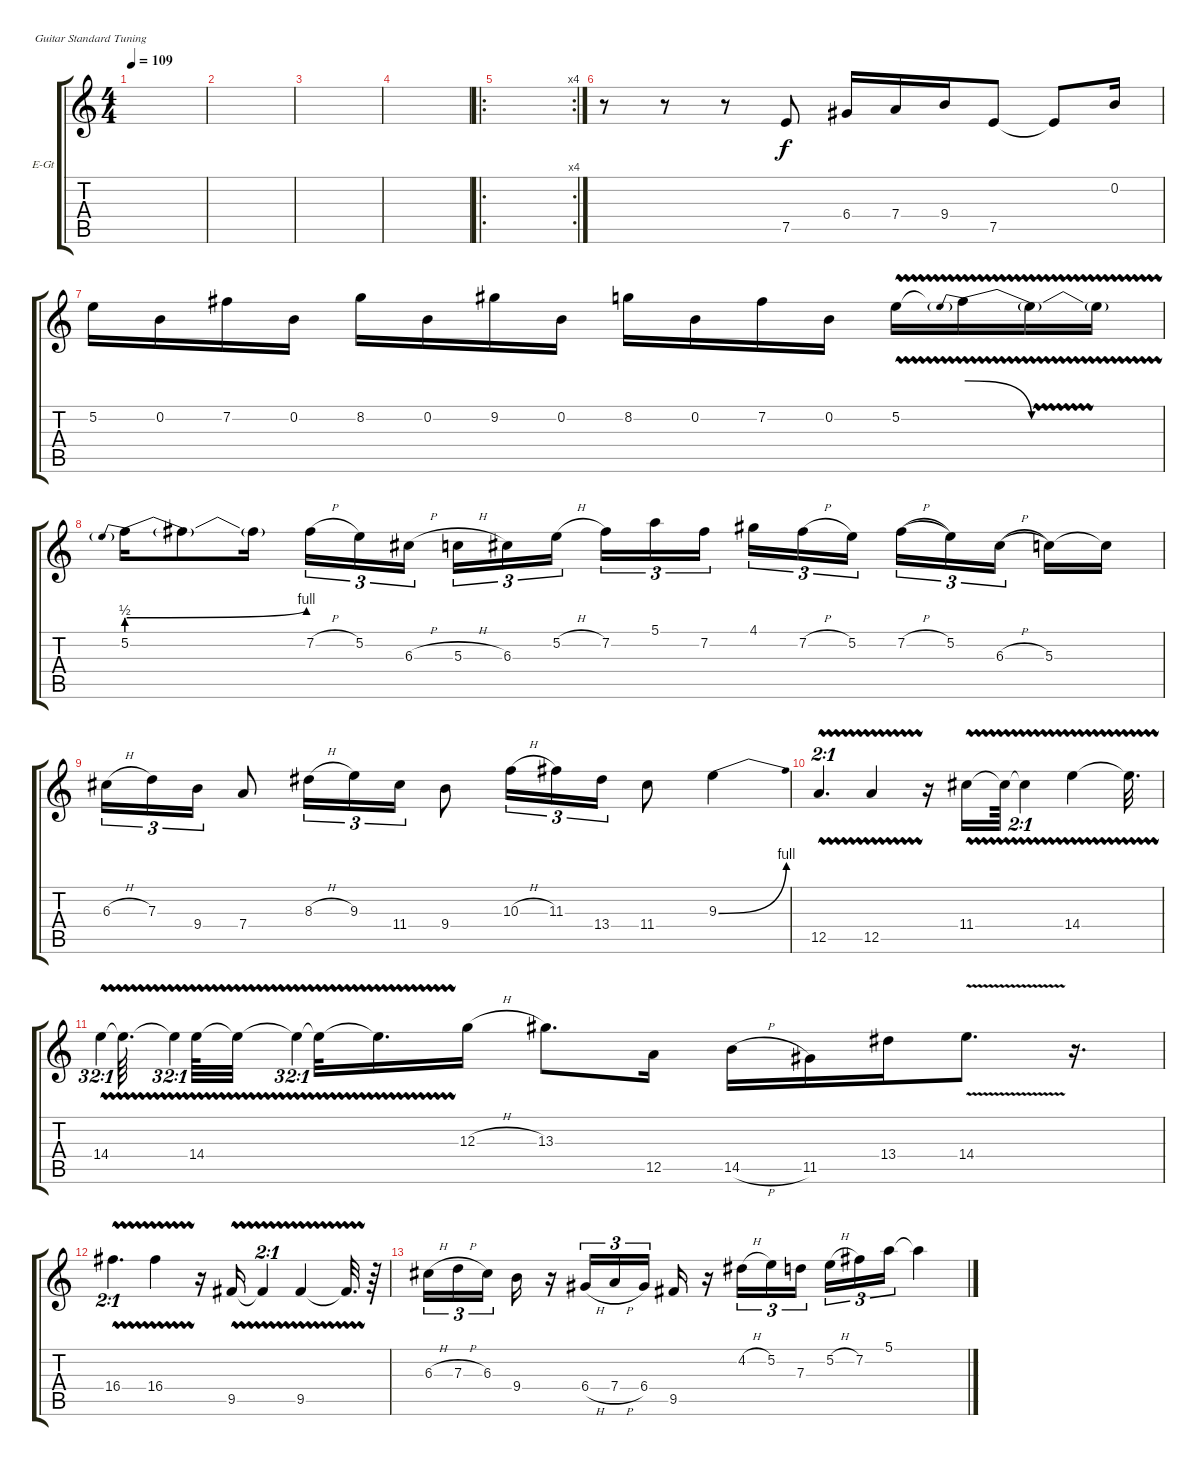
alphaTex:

\defaultSystemsLayout 4
\bracketExtendMode groupsimilarinstruments
\firstSystemTrackNameOrientation horizontal
\otherSystemsTrackNameOrientation horizontal
\track ("Guitar solo" "E-Gt") {instrument overdrivenguitar}
\staff {score tabs}
\tuning (E4 B3 G3 D3 A2 E2)
\ts (4 4)
\tempo 109
\clef g2
\scale
0.333333
\ks c
|
\scale
0.333333 |
\scale
0.333333 |
\scale
0.333333 |
\ro
\rc 4
\scale
0.392157 |
\scale
0.303922 r.8 r.8 r.8 7.5.8 6.4.16 7.4.16 9.4.16 7.5.8 7.5{t}.8 0.2.16 |
\scale
0.303922 5.2.16 0.2.16 7.2.16 0.2.16 8.2.16 0.2.16 9.2.16 0.2.16 8.2.16 0.2.16 7.2.16 0.2.16 5.2{vw}.16 5.2{be (prebendrelease 0 4 15 0) vw t}.16 5.2{vw t}.16 5.2{vw t}.16 |
\scale
0.333333 5.2{be (prebendbend 0 2 22.2 4)}.16 5.2{t}.8 5.2{t}.16 7.2{h}.16{tu (3 2)} 5.2.16{tu (3 2)} 6.3{h}.16{tu (3 2)} 5.3{h}.16{tu (3 2)} 6.3.16{tu (3 2)} 5.2{h}.16{tu (3 2)} 7.2.16{tu (3 2)} 5.1.16{tu (3 2)} 7.2.16{tu (3 2)} 4.1.16{tu (3 2)} 7.2{h}.16{tu (3 2)} 5.2.16{tu (3 2)} 7.2{h}.16{tu (3 2) legatoorigin} 5.2.16{tu (3 2)} 6.3{h}.16{tu (3 2) legatoorigin} 5.3.16 5.3{t}.16 |
\scale
0.333333 6.3{h}.16{tu (3 2)} 7.3.16{tu (3 2)} 9.4.16{tu (3 2)} 7.4.8 8.3{h}.16{tu (3 2)} 9.3.16{tu (3 2)} 11.4.16{tu (3 2)} 9.4.8 10.3{h}.16{tu (3 2)} 11.3.16{tu (3 2)} 13.4.16{tu (3 2)} 11.4.8 9.3{be (bend 0 0 15 4)}.4 |
\scale
0.333333 12.5{vw}.4{d tu (2 1)} 12.5{vw}.4 r.16 11.4{vw}.16 11.4{vw t}.64 11.4{vw t}.4{tu (2 1)} 14.4{vw}.4 14.4{t}.32{d} |
14.4{vw}.4{tu (32 1)} 14.4{vw t}.64{d} 14.4{vw t}.4{tu (32 1)} 14.4{vw}.64 14.4{vw t}.32 14.4{vw t}.4{tu (32 1)} 14.4{vw t}.32 14.4{t}.16{d} 12.3{h}.16 13.3.8{d} 12.5.16 14.5{h}.16 11.5.16 13.4.16 14.4{v}.8{d} r.16{d} |
16.4{vw}.4{d tu (2 1)} 16.4{vw}.4 r.16 9.5{vw}.16 9.5{vw t}.4{tu (2 1)} 9.5{vw}.4 9.5{t}.32{d} r.64 |
6.3{h}.16{tu (3 2)} 7.3{h}.16{tu (3 2)} 6.3.16{tu (3 2)} 9.4.16 r.16 6.4{h}.16{tu (3 2)} 7.4{h}.16{tu (3 2)} 6.4.16{tu (3 2)} 9.5.16 r.16 4.2{h}.16{tu (3 2)} 5.2.16{tu (3 2)} 7.3.16{tu (3 2)} 5.2{h}.16{tu (3 2)} 7.2.16{tu (3 2)} 5.1.16{tu (3 2)} 5.1{t}.4
